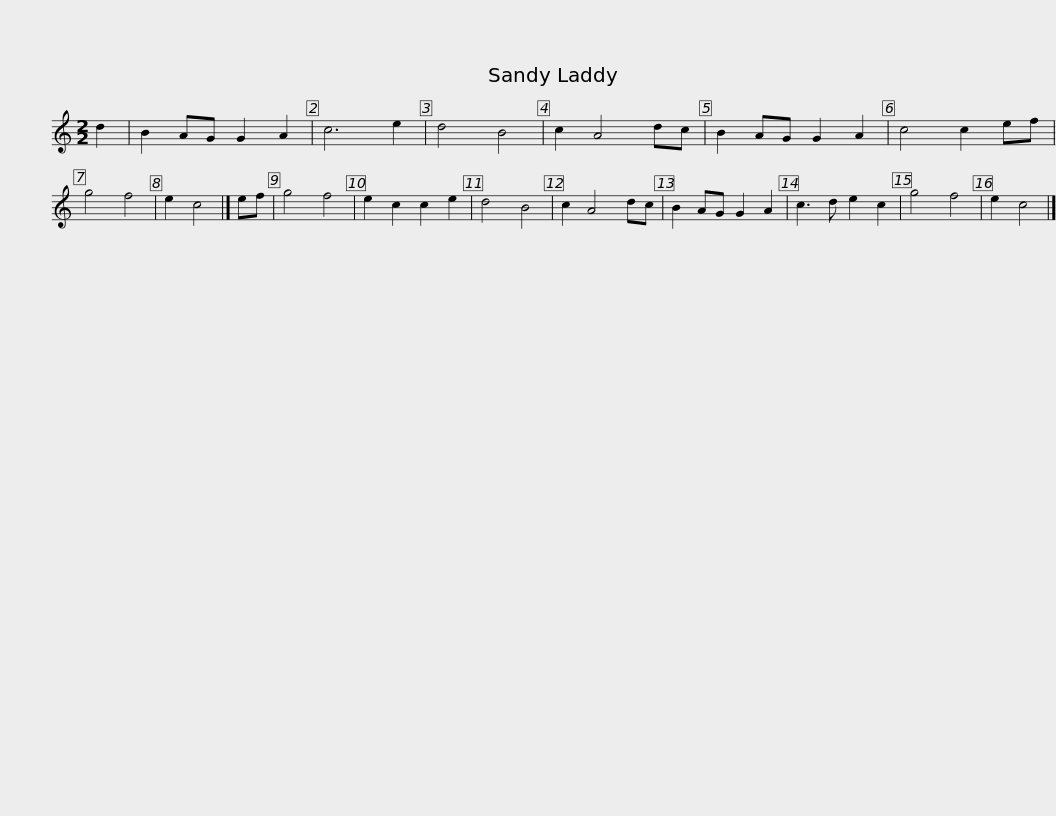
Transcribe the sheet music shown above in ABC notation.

X:1
L:1/8
M:2/2
I:linebreak $
K:C
V:1 treble
V:1
 d2 | B2 AG G2 A2 | c6 e2 | d4 B4 | c2 A4 dc | %5
 B2 AG G2 A2 | c4 c2 ef | g4 f4 | e2 c4 |] ef | %10
 g4 f4 | e2 c2 c2 e2 | d4 B4 |$ c2 A4 dc | B2 AG G2 A2 | %15
 c3 d e2 c2 | g4 f4 | e2 c4 |] %18
